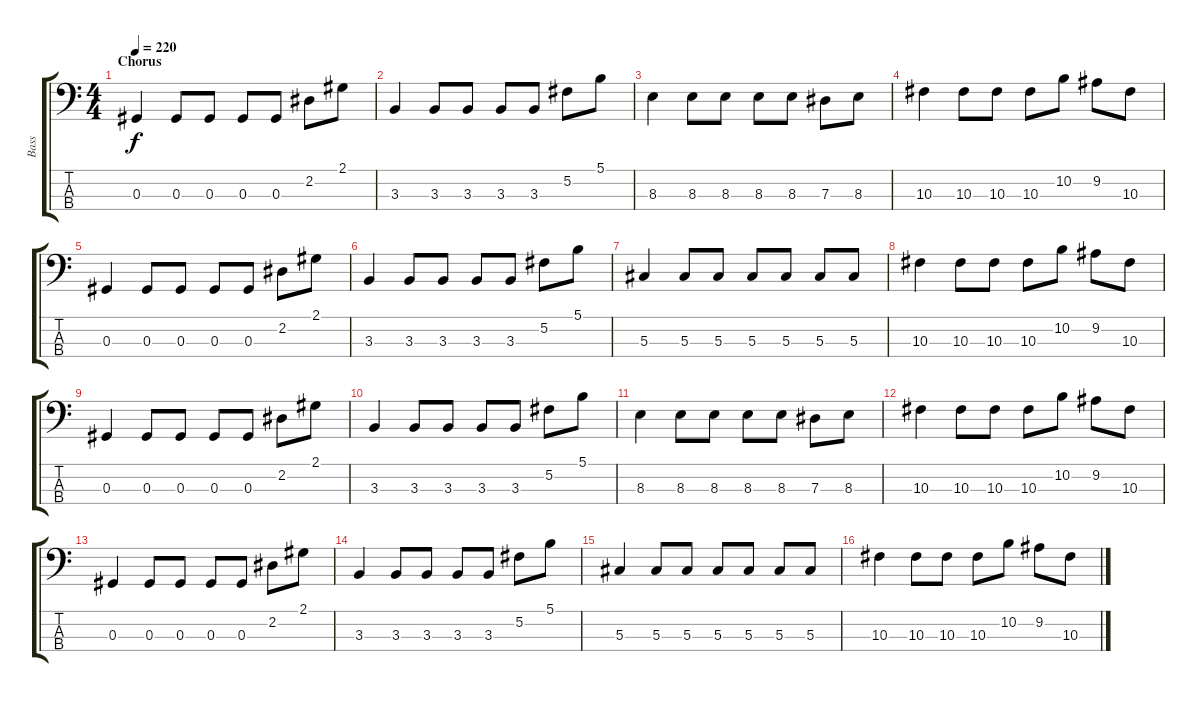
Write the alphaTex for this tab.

\track ("Bass" "Bass") {instrument electricbassfinger}
\staff {score tabs}
\tuning (Gb2 Db2 Ab1 Eb1) {hide}
\ts (4 4)
\section ("" "Chorus")
\tempo 220
\clef f4
\ks c
0.3.4{dy f} 0.3.8 0.3.8 0.3.8 0.3.8 2.2.8 2.1.8 |
3.3.4 3.3.8 3.3.8 3.3.8 3.3.8 5.2.8 5.1.8 |
8.3.4 8.3.8 8.3.8 8.3.8 8.3.8 7.3.8 8.3.8 |
10.3.4 10.3.8 10.3.8 10.3.8 10.2.8 9.2.8 10.3.8 |
0.3.4 0.3.8 0.3.8 0.3.8 0.3.8 2.2.8 2.1.8 |
3.3.4 3.3.8 3.3.8 3.3.8 3.3.8 5.2.8 5.1.8 |
5.3.4 5.3.8 5.3.8 5.3.8 5.3.8 5.3.8 5.3.8 |
10.3.4 10.3.8 10.3.8 10.3.8 10.2.8 9.2.8 10.3.8 |
0.3.4 0.3.8 0.3.8 0.3.8 0.3.8 2.2.8 2.1.8 |
3.3.4 3.3.8 3.3.8 3.3.8 3.3.8 5.2.8 5.1.8 |
8.3.4 8.3.8 8.3.8 8.3.8 8.3.8 7.3.8 8.3.8 |
10.3.4 10.3.8 10.3.8 10.3.8 10.2.8 9.2.8 10.3.8 |
0.3.4 0.3.8 0.3.8 0.3.8 0.3.8 2.2.8 2.1.8 |
3.3.4 3.3.8 3.3.8 3.3.8 3.3.8 5.2.8 5.1.8 |
5.3.4 5.3.8 5.3.8 5.3.8 5.3.8 5.3.8 5.3.8 |
10.3.4 10.3.8 10.3.8 10.3.8 10.2.8 9.2.8 10.3.8
